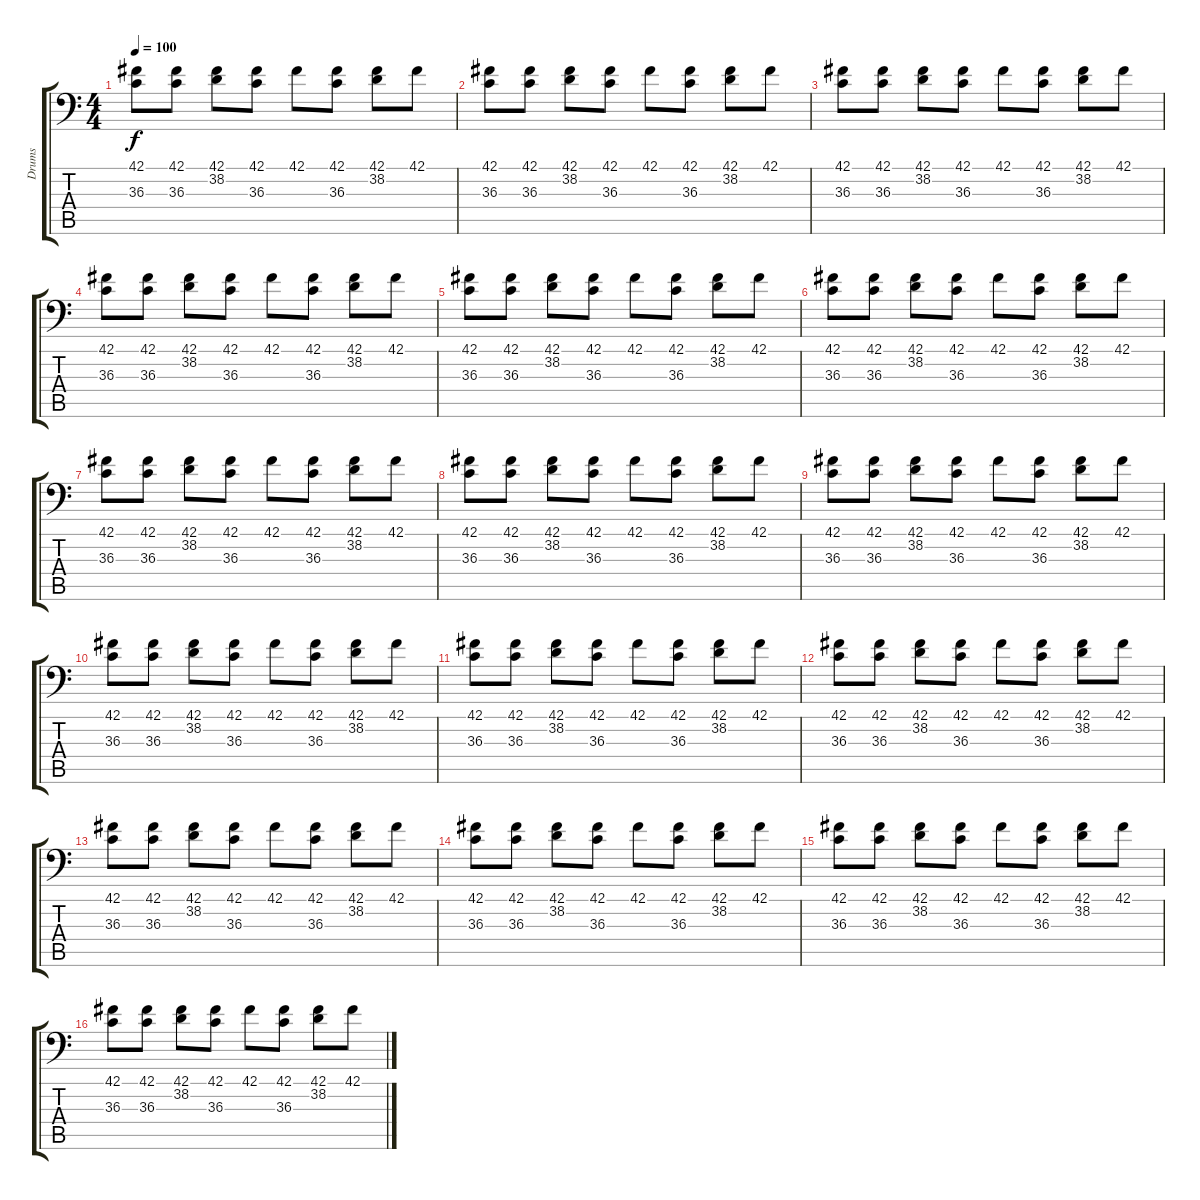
\track ("Drums" "Drums") {instrument acousticgrandpiano}
\staff {score tabs}
\tuning (C-1 C-1 C-1 C-1 C-1 C-1) {hide}
\ts (4 4)
\tempo 100
\clef f4
\ks c
(42.1 36.3).8{dy f} (42.1 36.3).8 (42.1 38.2).8 (42.1 36.3).8 42.1.8 (42.1 36.3).8 (42.1 38.2).8 42.1.8 |
(42.1 36.3).8 (42.1 36.3).8 (42.1 38.2).8 (42.1 36.3).8 42.1.8 (42.1 36.3).8 (42.1 38.2).8 42.1.8 |
(42.1 36.3).8 (42.1 36.3).8 (42.1 38.2).8 (42.1 36.3).8 42.1.8 (42.1 36.3).8 (42.1 38.2).8 42.1.8 |
(42.1 36.3).8 (42.1 36.3).8 (42.1 38.2).8 (42.1 36.3).8 42.1.8 (42.1 36.3).8 (42.1 38.2).8 42.1.8 |
(42.1 36.3).8 (42.1 36.3).8 (42.1 38.2).8 (42.1 36.3).8 42.1.8 (42.1 36.3).8 (42.1 38.2).8 42.1.8 |
(42.1 36.3).8 (42.1 36.3).8 (42.1 38.2).8 (42.1 36.3).8 42.1.8 (42.1 36.3).8 (42.1 38.2).8 42.1.8 |
(42.1 36.3).8 (42.1 36.3).8 (42.1 38.2).8 (42.1 36.3).8 42.1.8 (42.1 36.3).8 (42.1 38.2).8 42.1.8 |
(42.1 36.3).8 (42.1 36.3).8 (42.1 38.2).8 (42.1 36.3).8 42.1.8 (42.1 36.3).8 (42.1 38.2).8 42.1.8 |
(42.1 36.3).8 (42.1 36.3).8 (42.1 38.2).8 (42.1 36.3).8 42.1.8 (42.1 36.3).8 (42.1 38.2).8 42.1.8 |
(42.1 36.3).8 (42.1 36.3).8 (42.1 38.2).8 (42.1 36.3).8 42.1.8 (42.1 36.3).8 (42.1 38.2).8 42.1.8 |
(42.1 36.3).8 (42.1 36.3).8 (42.1 38.2).8 (42.1 36.3).8 42.1.8 (42.1 36.3).8 (42.1 38.2).8 42.1.8 |
(42.1 36.3).8 (42.1 36.3).8 (42.1 38.2).8 (42.1 36.3).8 42.1.8 (42.1 36.3).8 (42.1 38.2).8 42.1.8 |
(42.1 36.3).8 (42.1 36.3).8 (42.1 38.2).8 (42.1 36.3).8 42.1.8 (42.1 36.3).8 (42.1 38.2).8 42.1.8 |
(42.1 36.3).8 (42.1 36.3).8 (42.1 38.2).8 (42.1 36.3).8 42.1.8 (42.1 36.3).8 (42.1 38.2).8 42.1.8 |
(42.1 36.3).8 (42.1 36.3).8 (42.1 38.2).8 (42.1 36.3).8 42.1.8 (42.1 36.3).8 (42.1 38.2).8 42.1.8 |
(42.1 36.3).8 (42.1 36.3).8 (42.1 38.2).8 (42.1 36.3).8 42.1.8 (42.1 36.3).8 (42.1 38.2).8 42.1.8
